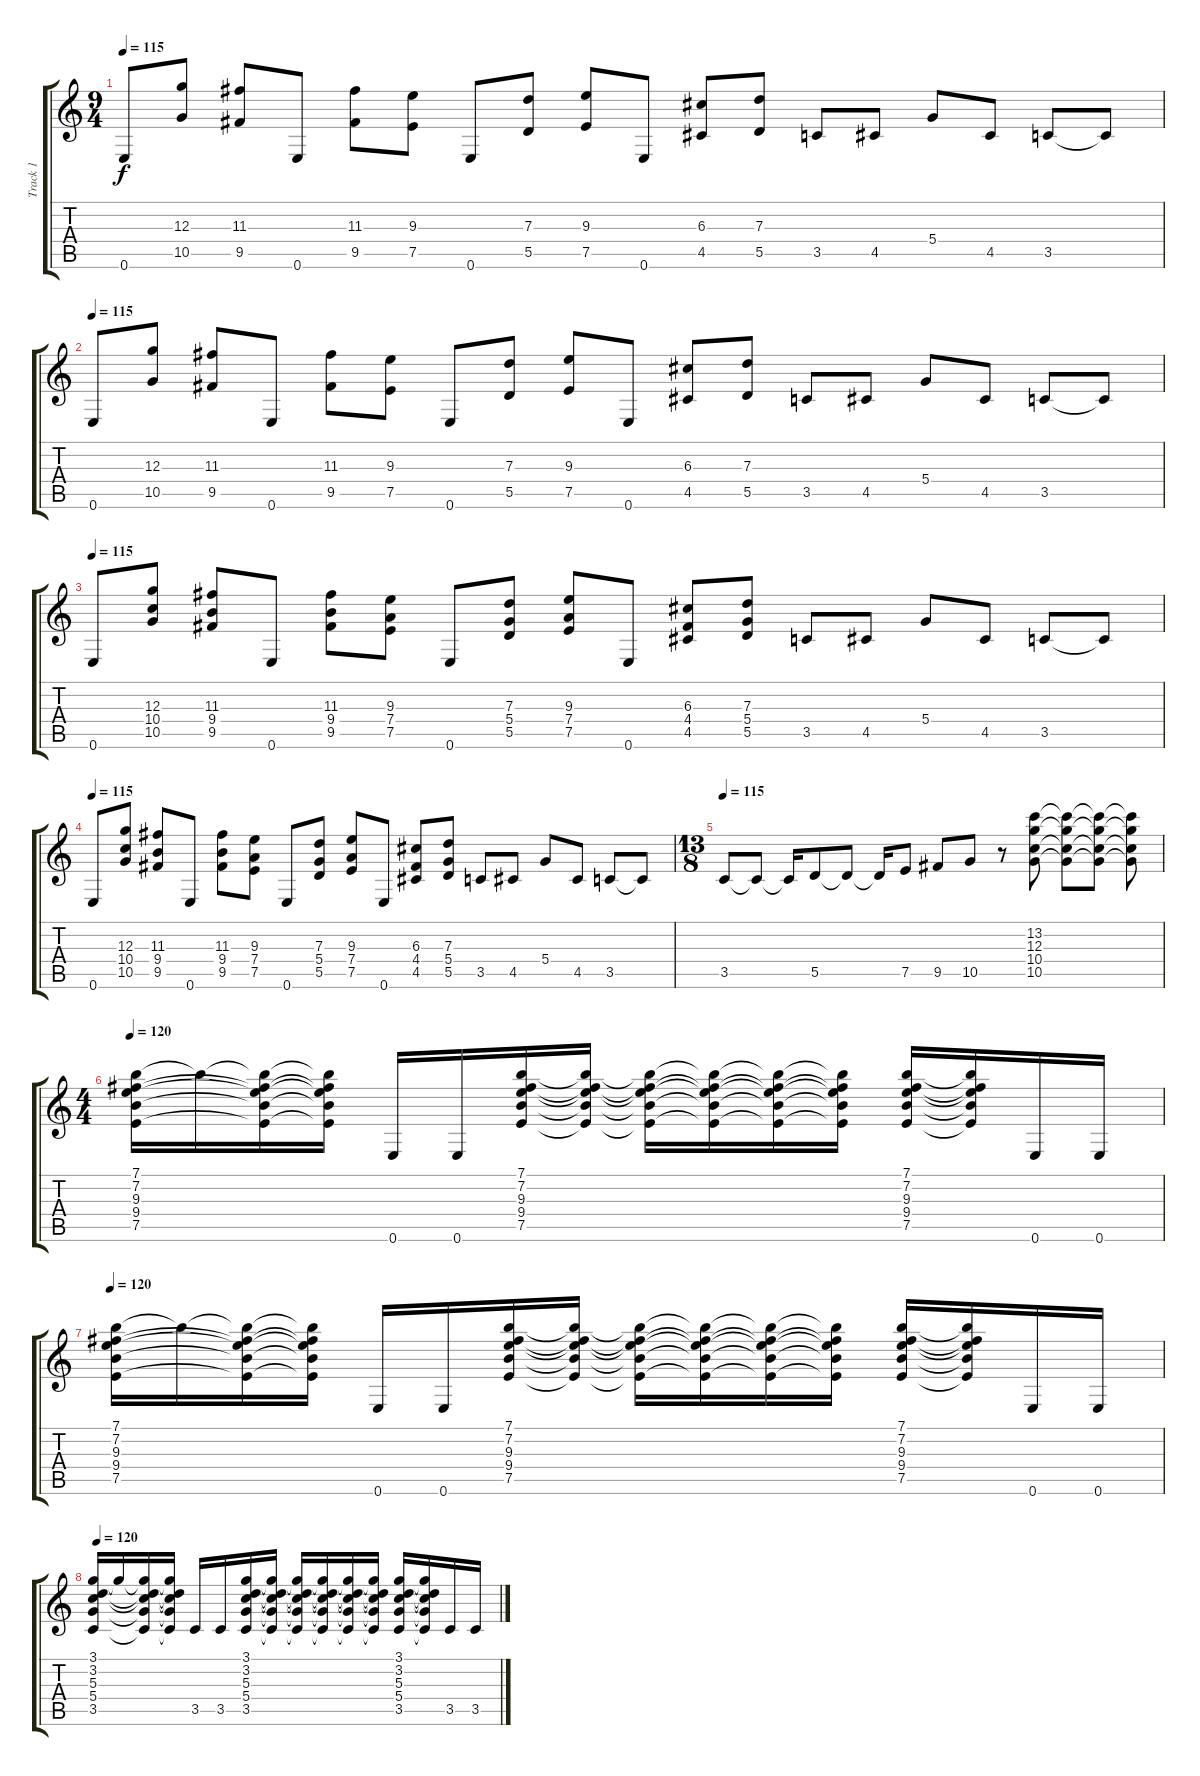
\track ("Track 1" "Track 1") {instrument distortionguitar}
\staff {score tabs}
\tuning (E4 B3 G3 D3 A2 E2) {hide}
\ts (9 4)
\tempo 115
\clef g2
\ks c
0.6.8{dy f} (12.3 10.5).8 (11.3 9.5).8 0.6.8 (11.3 9.5).8 (9.3 7.5).8 0.6.8 (7.3 5.5).8 (9.3 7.5).8 0.6.8 (6.3 4.5).8 (7.3 5.5).8 3.5.8 4.5.8 5.4.8 4.5.8 3.5.8 3.5{t}.8 |
\tempo 115
0.6.8 (12.3 10.5).8 (11.3 9.5).8 0.6.8 (11.3 9.5).8 (9.3 7.5).8 0.6.8 (7.3 5.5).8 (9.3 7.5).8 0.6.8 (6.3 4.5).8 (7.3 5.5).8 3.5.8 4.5.8 5.4.8 4.5.8 3.5.8 3.5{t}.8 |
\tempo 115
0.6.8 (12.3 10.4 10.5).8 (11.3 9.4 9.5).8 0.6.8 (11.3 9.4 9.5).8 (9.3 7.4 7.5).8 0.6.8 (7.3 5.4 5.5).8 (9.3 7.4 7.5).8 0.6.8 (6.3 4.4 4.5).8 (7.3 5.4 5.5).8 3.5.8 4.5.8 5.4.8 4.5.8 3.5.8 3.5{t}.8 |
\tempo 115
0.6.8 (12.3 10.4 10.5).8 (11.3 9.4 9.5).8 0.6.8 (11.3 9.4 9.5).8 (9.3 7.4 7.5).8 0.6.8 (7.3 5.4 5.5).8 (9.3 7.4 7.5).8 0.6.8 (6.3 4.4 4.5).8 (7.3 5.4 5.5).8 3.5.8 4.5.8 5.4.8 4.5.8 3.5.8 3.5{t}.8 |
\ts (13 8)
\tempo 115
3.5.8 3.5{t}.8 3.5{t}.16 5.5.8 5.5{t}.8 5.5{t}.16 7.5.8 9.5.8 10.5.8 r.8 (13.2 12.3 10.4 10.5).8 (13.2{t} 12.3{t} 10.4{t} 10.5{t}).8 (13.2{t} 12.3{t} 10.4{t} 10.5{t}).8 (13.2{t} 12.3{t} 10.4{t} 10.5{t}).8 |
\ts (4 4)
\tempo 120
(7.1 7.2 9.3 9.4 7.5).16 7.1{t}.16 (7.1{t} 7.2{t} 9.3{t} 9.4{t} 7.5{t}).16 (7.1{t} 7.2{t} 9.3{t} 9.4{t} 7.5{t}).16 0.6.16 0.6.16 (7.1 7.2 9.3 9.4 7.5).16 (7.1{t} 7.2{t} 9.3{t} 9.4{t} 7.5{t}).16 (7.1{t} 7.2{t} 9.3{t} 9.4{t} 7.5{t}).16 (7.1{t} 7.2{t} 9.3{t} 9.4{t} 7.5{t}).16 (7.1{t} 7.2{t} 9.3{t} 9.4{t} 7.5{t}).16 (7.1{t} 7.2{t} 9.3{t} 9.4{t} 7.5{t}).16 (7.1 7.2 9.3 9.4 7.5).16 (7.1{t} 7.2{t} 9.3{t} 9.4{t} 7.5{t}).16 0.6.16 0.6.16 |
\tempo 120
(7.1 7.2 9.3 9.4 7.5).16 7.1{t}.16 (7.1{t} 7.2{t} 9.3{t} 9.4{t} 7.5{t}).16 (7.1{t} 7.2{t} 9.3{t} 9.4{t} 7.5{t}).16 0.6.16 0.6.16 (7.1 7.2 9.3 9.4 7.5).16 (7.1{t} 7.2{t} 9.3{t} 9.4{t} 7.5{t}).16 (7.1{t} 7.2{t} 9.3{t} 9.4{t} 7.5{t}).16 (7.1{t} 7.2{t} 9.3{t} 9.4{t} 7.5{t}).16 (7.1{t} 7.2{t} 9.3{t} 9.4{t} 7.5{t}).16 (7.1{t} 7.2{t} 9.3{t} 9.4{t} 7.5{t}).16 (7.1 7.2 9.3 9.4 7.5).16 (7.1{t} 7.2{t} 9.3{t} 9.4{t} 7.5{t}).16 0.6.16 0.6.16 |
\tempo 120
(3.1 3.2 5.3 5.4 3.5).16 3.1{t}.16 (3.1{t} 3.2{t} 5.3{t} 5.4{t} 3.5{t}).16 (3.1{t} 3.2{t} 5.3{t} 5.4{t} 3.5{t}).16 3.5.16 3.5.16 (3.1 3.2 5.3 5.4 3.5).16 (3.1{t} 3.2{t} 5.3{t} 5.4{t} 3.5{t}).16 (3.1{t} 3.2{t} 5.3{t} 5.4{t} 3.5{t}).16 (3.1{t} 3.2{t} 5.3{t} 5.4{t} 3.5{t}).16 (3.1{t} 3.2{t} 5.3{t} 5.4{t} 3.5{t}).16 (3.1{t} 3.2{t} 5.3{t} 5.4{t} 3.5{t}).16 (3.1 3.2 5.3 5.4 3.5).16 (3.1{t} 3.2{t} 5.3{t} 5.4{t} 3.5{t}).16 3.5.16 3.5.16
